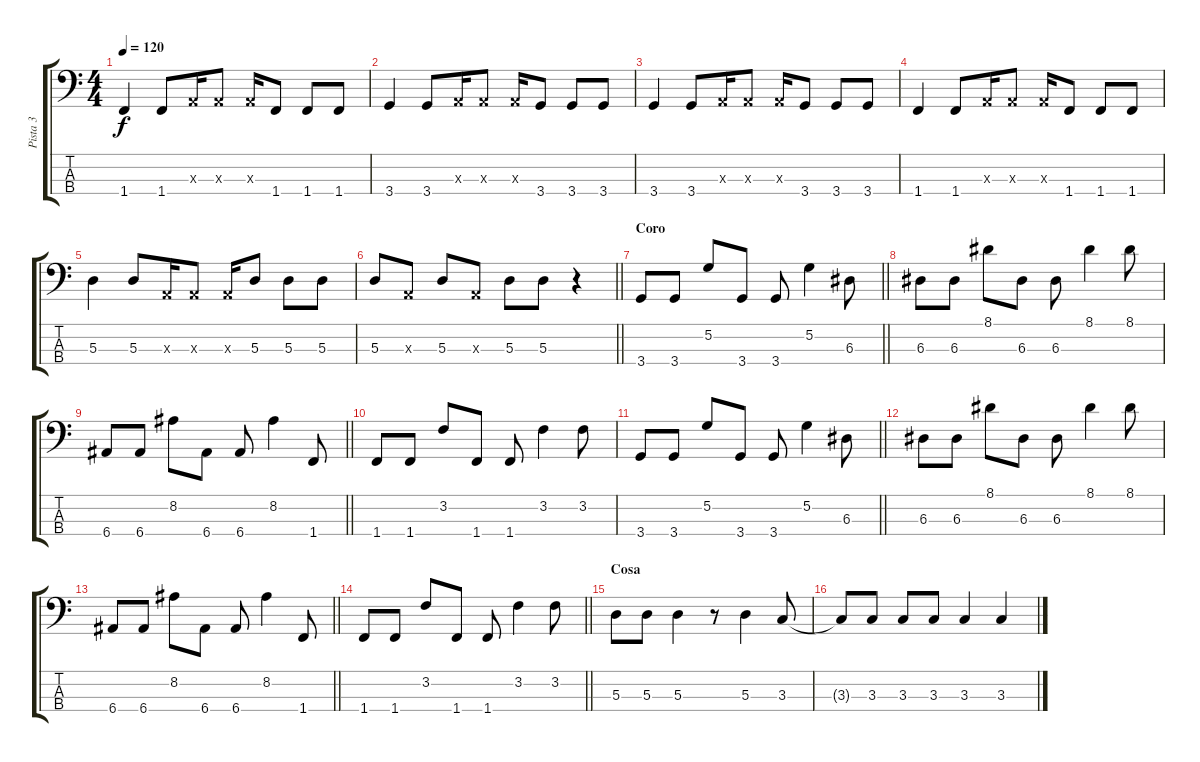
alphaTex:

\track ("Pista 3" "Pista 3") {instrument electricbassfinger}
\staff {score tabs}
\tuning (G2 D2 A1 E1) {hide}
\ts (4 4)
\tempo 120
\clef f4
\ks c
1.4.4{dy f} 1.4.8 0.3{x}.16 0.3{x}.8 0.3{x}.16 1.4.8 1.4.8 1.4.8 |
3.4.4 3.4.8 0.3{x}.16 0.3{x}.8 0.3{x}.16 3.4.8 3.4.8 3.4.8 |
3.4.4 3.4.8 0.3{x}.16 0.3{x}.8 0.3{x}.16 3.4.8 3.4.8 3.4.8 |
1.4.4 1.4.8 0.3{x}.16 0.3{x}.8 0.3{x}.16 1.4.8 1.4.8 1.4.8 |
5.3.4 5.3.8 0.3{x}.16 0.3{x}.8 0.3{x}.16 5.3.8 5.3.8 5.3.8 |
\barLineRight lightlight
5.3.8 0.3{x}.8 5.3.8 0.3{x}.8 5.3.8 5.3.8 r.4 |
\section ("" "Coro")
\barLineRight lightlight
3.4.8 3.4.8 5.2.8 3.4.8 3.4.8 5.2.4 6.3.8 |
6.3.8 6.3.8 8.1.8 6.3.8 6.3.8 8.1.4 8.1.8 |
\barLineRight lightlight
6.4.8 6.4.8 8.2.8 6.4.8 6.4.8 8.2.4 1.4.8 |
1.4.8 1.4.8 3.2.8 1.4.8 1.4.8 3.2.4 3.2.8 |
\barLineRight lightlight
3.4.8 3.4.8 5.2.8 3.4.8 3.4.8 5.2.4 6.3.8 |
6.3.8 6.3.8 8.1.8 6.3.8 6.3.8 8.1.4 8.1.8 |
\barLineRight lightlight
6.4.8 6.4.8 8.2.8 6.4.8 6.4.8 8.2.4 1.4.8 |
\barLineRight lightlight
1.4.8 1.4.8 3.2.8 1.4.8 1.4.8 3.2.4 3.2.8 |
\section ("" "Cosa")
5.3.8 5.3.8 5.3.4 r.8 5.3.4 3.3.8 |
3.3{t}.8 3.3.8 3.3.8 3.3.8 3.3.4 3.3.4
